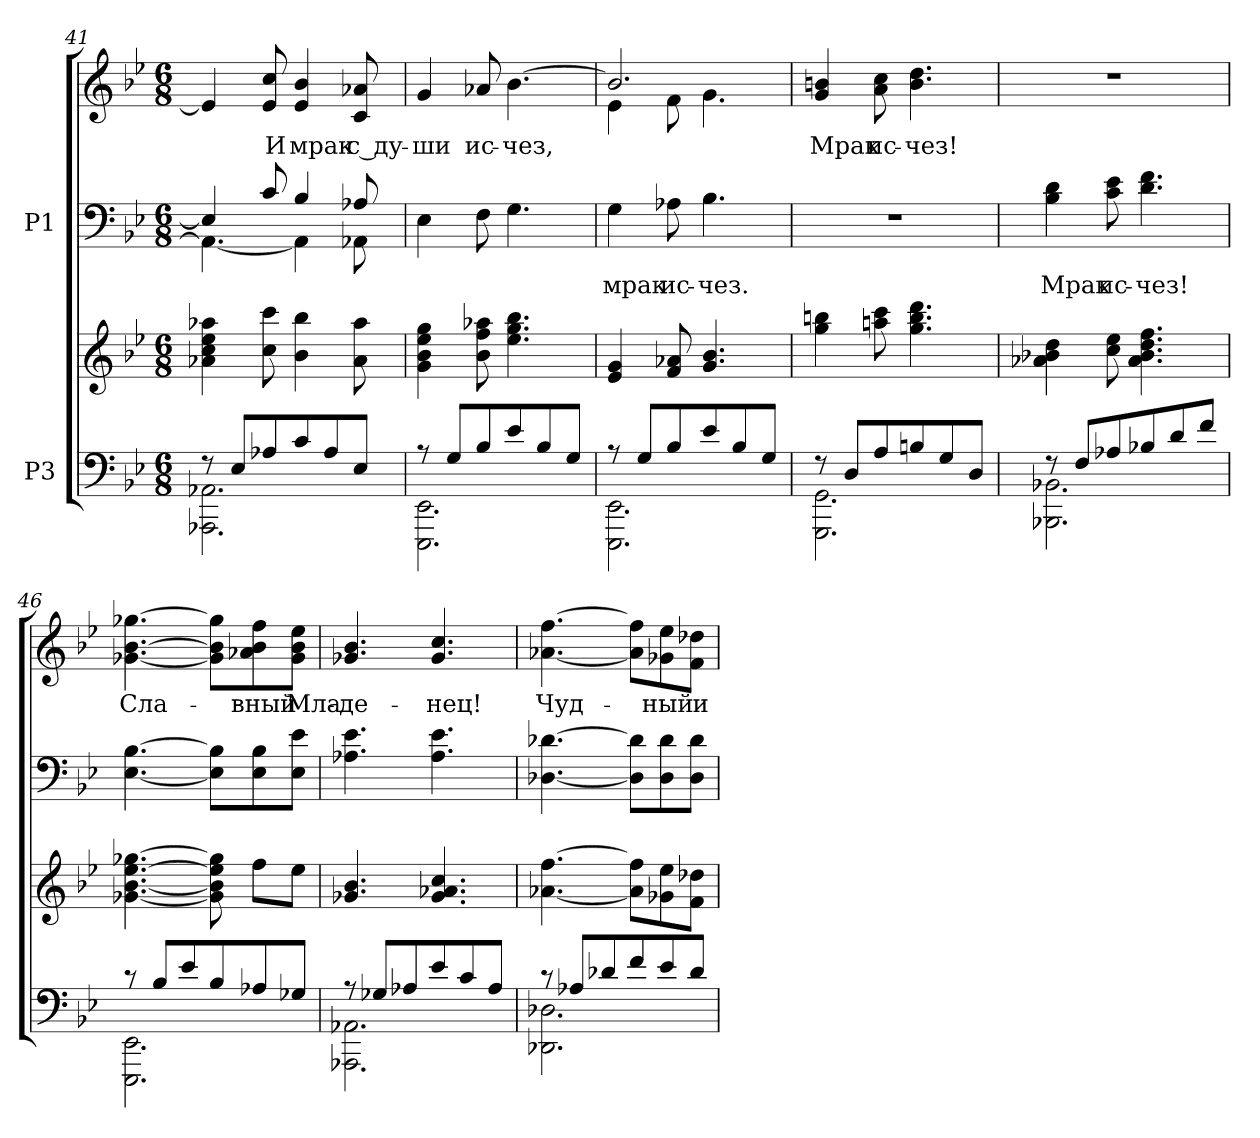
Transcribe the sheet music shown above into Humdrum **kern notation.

**kern	**kern	**kern	**text	**kern	**text
*part2	*part2	*part1	*part1	*part1	*part1
*staff4	*staff3	*staff2	*staff2	*staff1	*staff1
*I"P3	*	*I"P1	*	*	*
*clefF4	*clefG2	*clefF4	*	*clefG2	*
*k[b-e-]	*k[b-e-]	*k[b-e-]	*	*k[b-e-]	*
*B-:	*B-:	*B-:	*	*B-:	*
*M6/8	*M6/8	*M6/8	*	*M6/8	*
=41	=41	=41	=41	=41	=41
*^	*	*^	*	*	*
8r	2.AAA-Xi\ 2.AA-Xi	4a-Xi\ 4cci 4ee-i 4aa-Xi	4E-i/]	4.AA-i\_<	.	4e-i/]	.
8E-i/L	.	.	.	.	.	.	.
!	!	!	!	!	!	!	!LO:LY:b:color=#000000
8A-Xi/	.	8cci\ 8ccci	8ci/	.	.	8e-i/ 8cci	И
!	!	!	!	!	!	!	!LO:LY:b:color=#000000
8ci/	.	4b-i\ 4bb-i	4B-i/	4AA-i\]	.	4e-i/ 4b-i	мрак
8A-i/	.	.	.	.	.	.	.
!	!	!	!	!	!	!	!LO:LY:b:color=#000000
8E-i/J	.	8a-i\ 8aa-i	8A-Xi/	8AA-Xi\	.	8ci/ 8a-Xi	с ду-
*	*	*	*v	*v	*	*	*
=42	=42	=42	=42	=42	=42	=42
*	*	*	*^	*	*	*
!	!	!	!	!	!	!	!LO:LY:b:color=#000000
*	*	*	*v	*v	*	*	*
8r	2.EEE-i\ 2.EE-i	4gi\ 4b-i 4ee-i 4ggi	4E-i\	.	4gi/	-ши
8Gi/L	.	.	.	.	.	.
!	!	!	!	!	!	!LO:LY:b:color=#000000
8B-i/	.	8b-i\ 8ffi 8aa-Xi	8Fi\	.	8a-Xi/	ис-
!	!	!	!	!	!	!LO:LY:b:color=#000000
8e-i/	.	4.ee-i\ 4.ggi 4.bb-i	4.Gi\	.	[>4.b-i\	-чез,
8B-i/	.	.	.	.	.	.
8Gi/J	.	.	.	.	.	.
=43	=43	=43	=43	=43	=43	=43
!	!	!	!	!LO:LY:a:color=#000000	!	!
*	*	*	*	*	*^	*
8r	2.EEE-i\ 2.EE-i	4e-i/ 4gi	4Gi\	мрак	2.b-i/]	4e-i\	.
8Gi/L	.	.	.	.	.	.	.
!	!	!	!	!LO:LY:a:color=#000000	!	!	!
8B-i/	.	8fi/ 8a-Xi	8A-Xi\	ис-	.	8fi\	.
!	!	!	!	!LO:LY:a:color=#000000	!	!	!
8e-i/	.	4.gi/ 4.b-i	4.B-i\	-чез.	.	4.gi\	.
8B-i/	.	.	.	.	.	.	.
8Gi/J	.	.	.	.	.	.	.
*	*	*	*	*	*v	*v	*
!!LO:LB:g=z
=44	=44	=44	=44	=44	=44	=44
!	!	!	!LO:N:vis=1	!	!	!
!	!	!	!	!	!	!LO:LY:b:color=#000000
8r	2.GGGi\ 2.GGi	4ggi\ 4bbni	2.r	.	4gi/ 4bni	Мрак
8Di/L	.	.	.	.	.	.
!	!	!	!	!	!	!LO:LY:b:color=#000000
8Ai/	.	8aani\ 8ccci	.	.	8ai\ 8cci	ис-
!	!	!	!	!	!	!LO:LY:b:color=#000000
8Bni/	.	4.ggi\ 4.bbi 4.dddi	.	.	4.bi\ 4.ddi	-чез!
8Gi/	.	.	.	.	.	.
8Di/J	.	.	.	.	.	.
=45	=45	=45	=45	=45	=45	=45
!	!	!	!	!LO:LY:a:color=#000000	!LO:N:vis=1	!
8r	2.BBB-Xi\ 2.BB-Xi	4a-Xi\ 4b-Xi 4ddi	4B-i\ 4di	Мрак	2.r	.
8Fi/L	.	.	.	.	.	.
!	!	!	!	!LO:LY:a:color=#000000	!	!
8A-Xi/	.	8cci\ 8ee-i	8ci\ 8e-i	ис-	.	.
!	!	!	!	!LO:LY:a:color=#000000	!	!
8B-Xi/	.	4.a-i\ 4.b-i 4.ddi 4.ffi	4.di\ 4.fi	-чез!	.	.
8di/	.	.	.	.	.	.
8fi/J	.	.	.	.	.	.
=46	=46	=46	=46	=46	=46	=46
!	!	!	!	!	!	!LO:LY:b:color=#000000
8r	2.EEE-i\ 2.EE-i	[<4.g-Xi\ [<4.b-i [>4.ee-i [>4.gg-Xi	[<4.E-i\ [>4.B-i	.	[<4.g-Xi\ [>4.b-i [>4.gg-Xi	Сла-
8B-i/L	.	.	.	.	.	.
8e-i/	.	.	.	.	.	.
8B-i/	.	8g-i\] 8b-i] 8ee-i] 8gg-i]	8E-i]\ 8B-i]\L	.	8g-i]\ 8b-i]\ 8gg-i]\L	.
!	!	!	!	!	!	!LO:LY:b:color=#000000
8A-Xi/	.	8ffi\L	8E-i\ 8B-i\	.	8a-Xi\ 8b-i\ 8ffi\	-вный
!	!	!	!	!	!	!LO:LY:b:color=#000000
8G-Xi/J	.	8ee-i\J	8E-i\ 8e-i\J	.	8g-i\ 8b-i\ 8ee-i\J	Мла-
=47	=47	=47	=47	=47	=47	=47
!	!	!	!	!	!	!LO:LY:b:color=#000000
8r	2.AAA-Xi\ 2.AA-Xi	4.g-Xi/ 4.b-i	4.A-Xi\ 4.e-i	.	4.g-Xi/ 4.b-i	-де-
8G-Xi/L	.	.	.	.	.	.
8A-Xi/	.	.	.	.	.	.
!	!	!	!	!	!	!LO:LY:b:color=#000000
8e-i/	.	4.g-i/ 4.a-Xi 4.cci	4.A-i\ 4.e-i	.	4.g-i/ 4.cci	-нец!
8ci/	.	.	.	.	.	.
8A-i/J	.	.	.	.	.	.
=48	=48	=48	=48	=48	=48	=48
!	!	!	!	!	!	!LO:LY:b:color=#000000
8r	2.DD-Xi\ 2.D-Xi	[<4.a-Xi\ [>4.ffi	[<4.D-Xi\ [>4.d-Xi	.	[<4.a-Xi\ [>4.ffi	Чуд-
8A-Xi/L	.	.	.	.	.	.
8d-Xi/	.	.	.	.	.	.
8fi/	.	8a-i\] 8ffi]L	8D-i]\ 8d-i]\L	.	8a-i]\ 8ffi]\L	.
!	!	!	!	!	!	!LO:LY:b:color=#000000
8e-i/	.	8g-Xi\ 8ee-i	8D-i\ 8d-i\	.	8g-Xi\ 8ee-i\	-ный
!	!	!	!	!	!	!LO:LY:b:color=#000000
8d-i/J	.	8fi\ 8dd-XiJ	8D-i\ 8d-i\J	.	8fi\ 8dd-Xi\J	и
*v	*v	*	*	*	*	*
=	=	=	=	=	=
*-	*-	*-	*-	*-	*-
